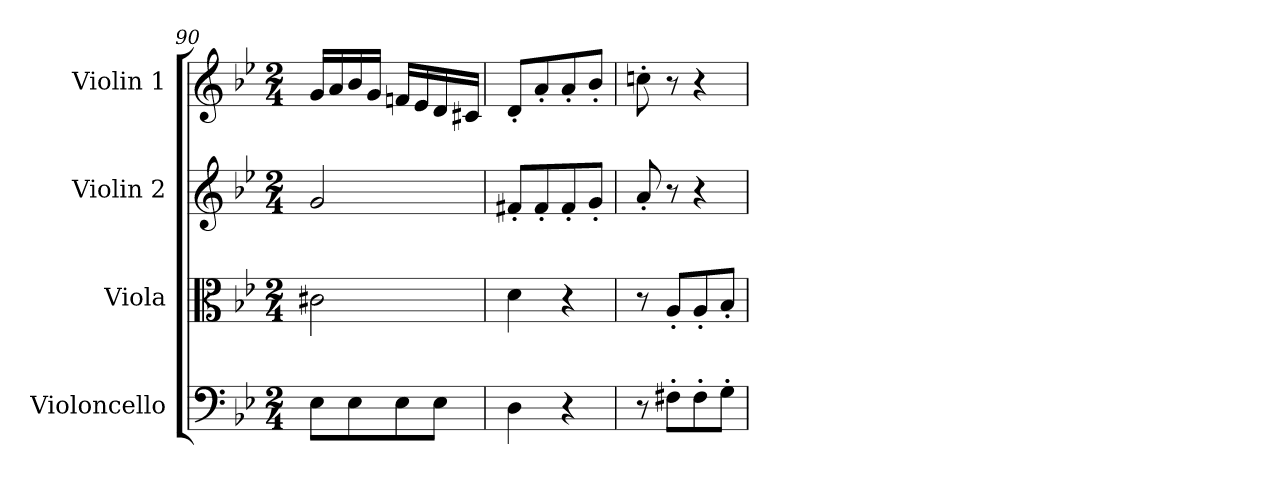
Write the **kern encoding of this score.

**kern	**kern	**kern	**kern
*part4	*part3	*part2	*part1
*staff4	*staff3	*staff2	*staff1
*I"Violoncello	*I"Viola	*I"Violin 2	*I"Violin 1
*I'Vc	*I'Vla	*I'Vln	*I'Vln
*clefF4	*clefC3	*clefG2	*clefG2
*k[b-e-]	*k[b-e-]	*k[b-e-]	*k[b-e-]
*M2/4	*M2/4	*M2/4	*M2/4
=90	=90	=90	=90
8E-\L	2c#X\	2g/	16g/LL
.	.	.	16a/
8E-\	.	.	16b-/
.	.	.	16g/JJ
8E-\	.	.	16fn/LL
.	.	.	16e-/
8E-\J	.	.	16d/
.	.	.	16c#X/JJ
=91	=91	=91	=91
4D\	4d\	8f#X'/L	8d'/L
.	.	8f#'/	8a'/
4r	4r	8f#'/	8a'/
.	.	8g'/J	8b-'/J
=92	=92	=92	=92
8r	8r	8a'/	8ccn'\
8F#X'\L	8A'/L	8r	8r
8F#'\	8A'/	4r	4r
8G'\J	8B-'/J	.	.
=	=	=	=
*-	*-	*-	*-
